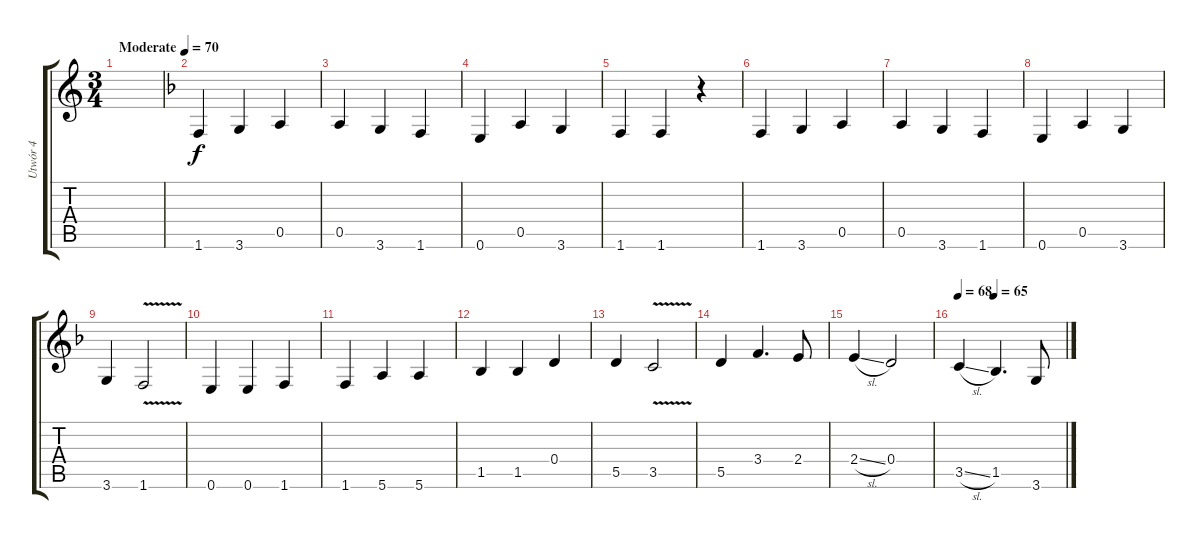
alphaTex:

\track ("Utwór 4" "Utwór 4") {instrument distortionguitar}
\staff {score tabs}
\tuning (E4 B3 G3 D3 A2 E2) {hide}
\ts (3 4)
\tempo (70 "Moderate")
\clef g2
\ks c
|
\ks f
1.6.4 3.6.4 0.5.4 |
0.5.4 3.6.4 1.6.4 |
0.6.4 0.5.4 3.6.4 |
1.6.4 1.6.4 r.4 |
1.6.4 3.6.4 0.5.4 |
0.5.4 3.6.4 1.6.4 |
0.6.4 0.5.4 3.6.4 |
3.6.4 1.6{v}.2 |
0.6.4 0.6.4 1.6.4 |
1.6.4 5.6.4 5.6.4 |
1.5.4 1.5.4 0.4.4 |
5.5.4 3.5{v}.2 |
5.5.4 3.4.4{d} 2.4.8 |
2.4{sl}.4 0.4.2 |
\tempo 68
\tempo (65 0.3333333333333333)
3.5{sl}.4 1.5.4{d} 3.6.8
